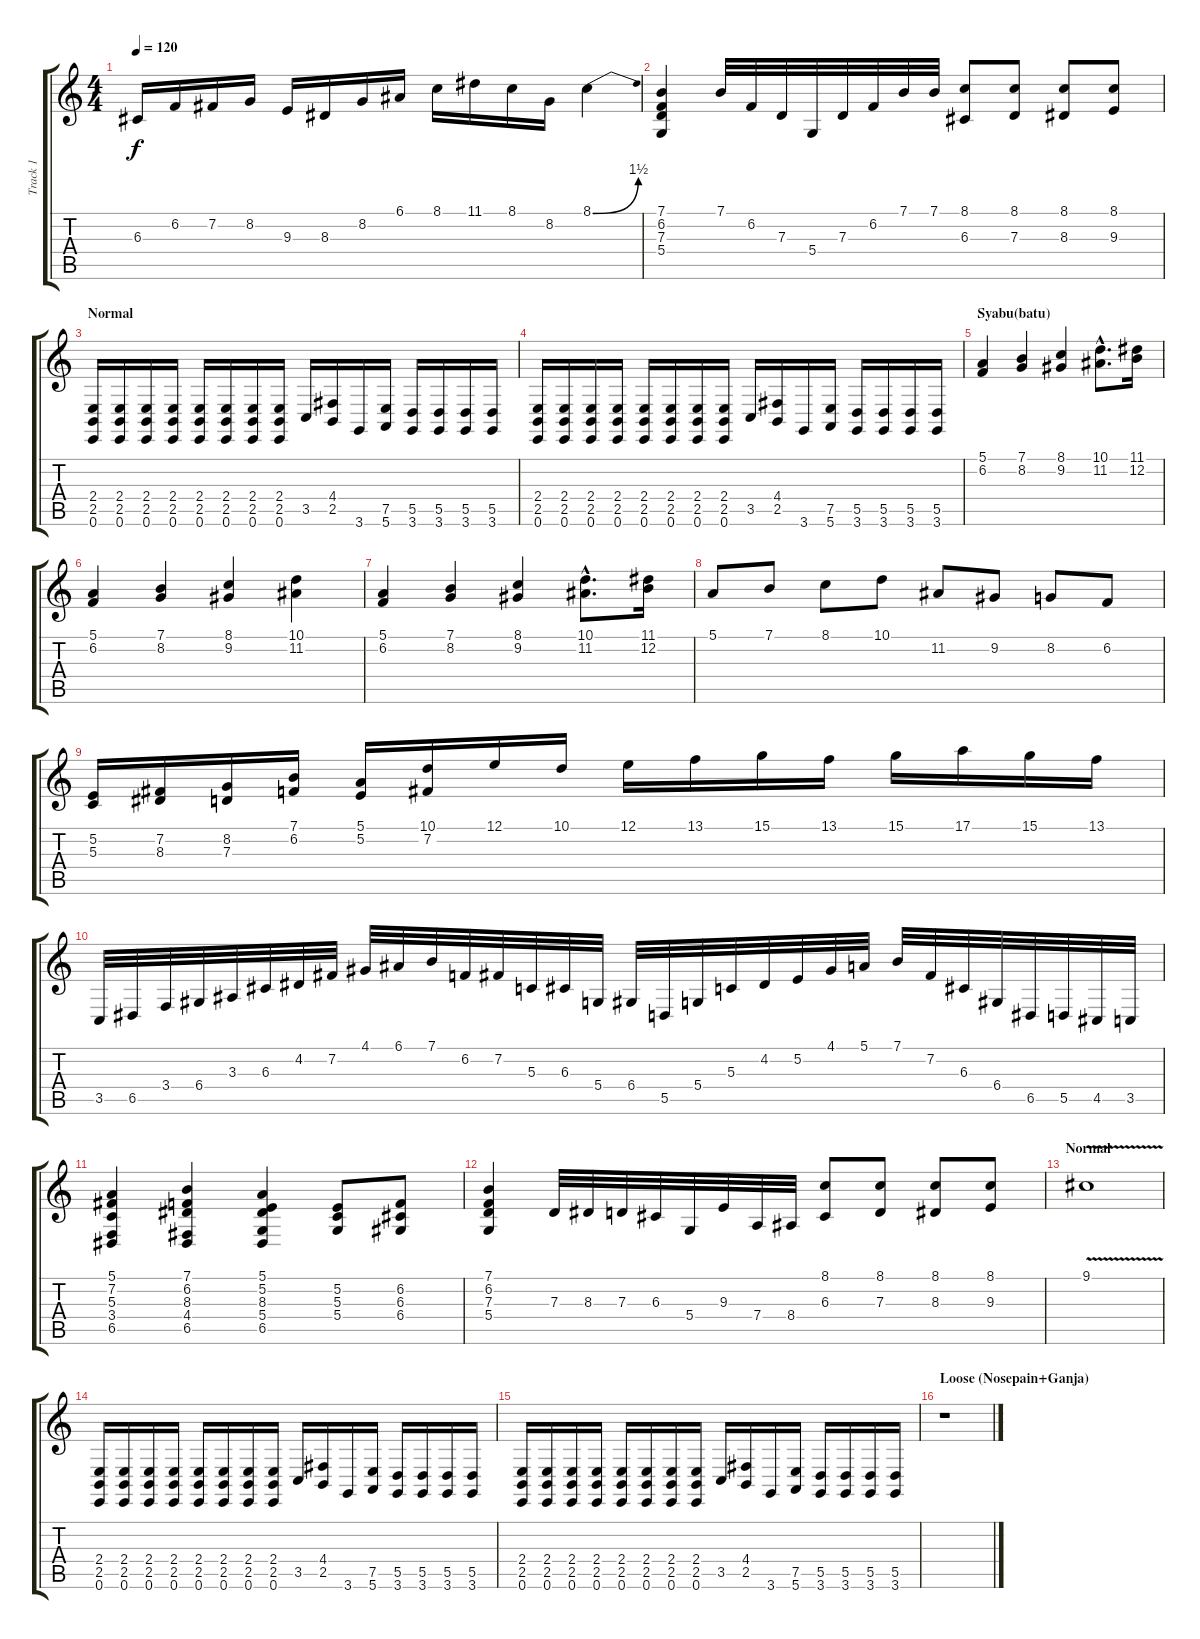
\track ("Track 1" "Track 1") {instrument kalimba}
\staff {score tabs}
\tuning (E4 B3 G3 D3 A2 E2) {hide}
\ts (4 4)
\tempo 120
\clef g2
\ks c
6.3.16{dy f} 6.2.16 7.2.16 8.2.16 9.3.16 8.3.16 8.2.16 6.1.16 8.1.16 11.1.16 8.1.16 8.2.16 8.1{be (bend 0 0 60 6)}.4 |
(7.1 6.2 7.3 5.4).4 7.1.32 6.2.32 7.3.32 5.4.32 7.3.32 6.2.32 7.1.32 7.1.32 (8.1 6.3).8 (8.1 7.3).8 (8.1 8.3).8 (8.1 9.3).8 |
\section ("" "Normal")
(2.4 2.5 0.6).16{instrument overdrivenguitar} (2.4 2.5 0.6).16 (2.4 2.5 0.6).16 (2.4 2.5 0.6).16 (2.4 2.5 0.6).16 (2.4 2.5 0.6).16 (2.4 2.5 0.6).16 (2.4 2.5 0.6).16 3.5.16 (4.4 2.5).16 3.6.16 (7.5 5.6).16 (5.5 3.6).16 (5.5 3.6).16 (5.5 3.6).16 (5.5 3.6).16 |
(2.4 2.5 0.6).16{instrument overdrivenguitar} (2.4 2.5 0.6).16 (2.4 2.5 0.6).16 (2.4 2.5 0.6).16 (2.4 2.5 0.6).16 (2.4 2.5 0.6).16 (2.4 2.5 0.6).16 (2.4 2.5 0.6).16 3.5.16 (4.4 2.5).16 3.6.16 (7.5 5.6).16 (5.5 3.6).16 (5.5 3.6).16 (5.5 3.6).16 (5.5 3.6).16 |
\section ("" "Syabu(batu)")
(5.1 6.2).4{instrument fx8scifi} (7.1 8.2).4 (8.1 9.2).4 (10.1{hac} 11.2{hac}).8{d} (11.1 12.2).16 |
(5.1 6.2).4 (7.1 8.2).4 (8.1 9.2).4 (10.1 11.2).4 |
(5.1 6.2).4 (7.1 8.2).4 (8.1 9.2).4 (10.1{hac} 11.2{hac}).8{d} (11.1 12.2).16 |
5.1.8 7.1.8 8.1.8 10.1.8 11.2.8 9.2.8 8.2.8 6.2.8 |
(5.2 5.3).16 (7.2 8.3).16 (8.2 7.3).16 (7.1 6.2).16 (5.1 5.2).16 (10.1 7.2).16 12.1.16 10.1.16 12.1.16 13.1.16 15.1.16 13.1.16 15.1.16 17.1.16 15.1.16 13.1.16 |
3.5.32 6.5.32 3.4.32 6.4.32 3.3.32 6.3.32 4.2.32 7.2.32 4.1.32 6.1.32 7.1.32 6.2.32 7.2.32 5.3.32 6.3.32 5.4.32 6.4.32 5.5.32 5.4.32 5.3.32 4.2.32 5.2.32 4.1.32 5.1.32 7.1.32 7.2.32 6.3.32 6.4.32 6.5.32 5.5.32 4.5.32 3.5.32 |
(5.1 7.2 5.3 3.4 6.5).4 (7.1 6.2 8.3 4.4 6.5).4 (5.1 5.2 8.3 5.4 6.5).4 (5.2 5.3 5.4).8 (6.2 6.3 6.4).8 |
(7.1 6.2 7.3 5.4).4 7.3.32 8.3.32 7.3.32 6.3.32 5.4.32 9.3.32 7.4.32 8.4.32 (8.1 6.3).8 (8.1 7.3).8 (8.1 8.3).8 (8.1 9.3).8 |
\section ("" "Normal")
9.1{v}.1 |
(2.4 2.5 0.6).16{instrument overdrivenguitar} (2.4 2.5 0.6).16 (2.4 2.5 0.6).16 (2.4 2.5 0.6).16 (2.4 2.5 0.6).16 (2.4 2.5 0.6).16 (2.4 2.5 0.6).16 (2.4 2.5 0.6).16 3.5.16 (4.4 2.5).16 3.6.16 (7.5 5.6).16 (5.5 3.6).16 (5.5 3.6).16 (5.5 3.6).16 (5.5 3.6).16 |
(2.4 2.5 0.6).16{instrument overdrivenguitar} (2.4 2.5 0.6).16 (2.4 2.5 0.6).16 (2.4 2.5 0.6).16 (2.4 2.5 0.6).16 (2.4 2.5 0.6).16 (2.4 2.5 0.6).16 (2.4 2.5 0.6).16 3.5.16 (4.4 2.5).16 3.6.16 (7.5 5.6).16 (5.5 3.6).16 (5.5 3.6).16 (5.5 3.6).16 (5.5 3.6).16 |
\section ("" "Loose (Nosepain+Ganja)")
r.1
